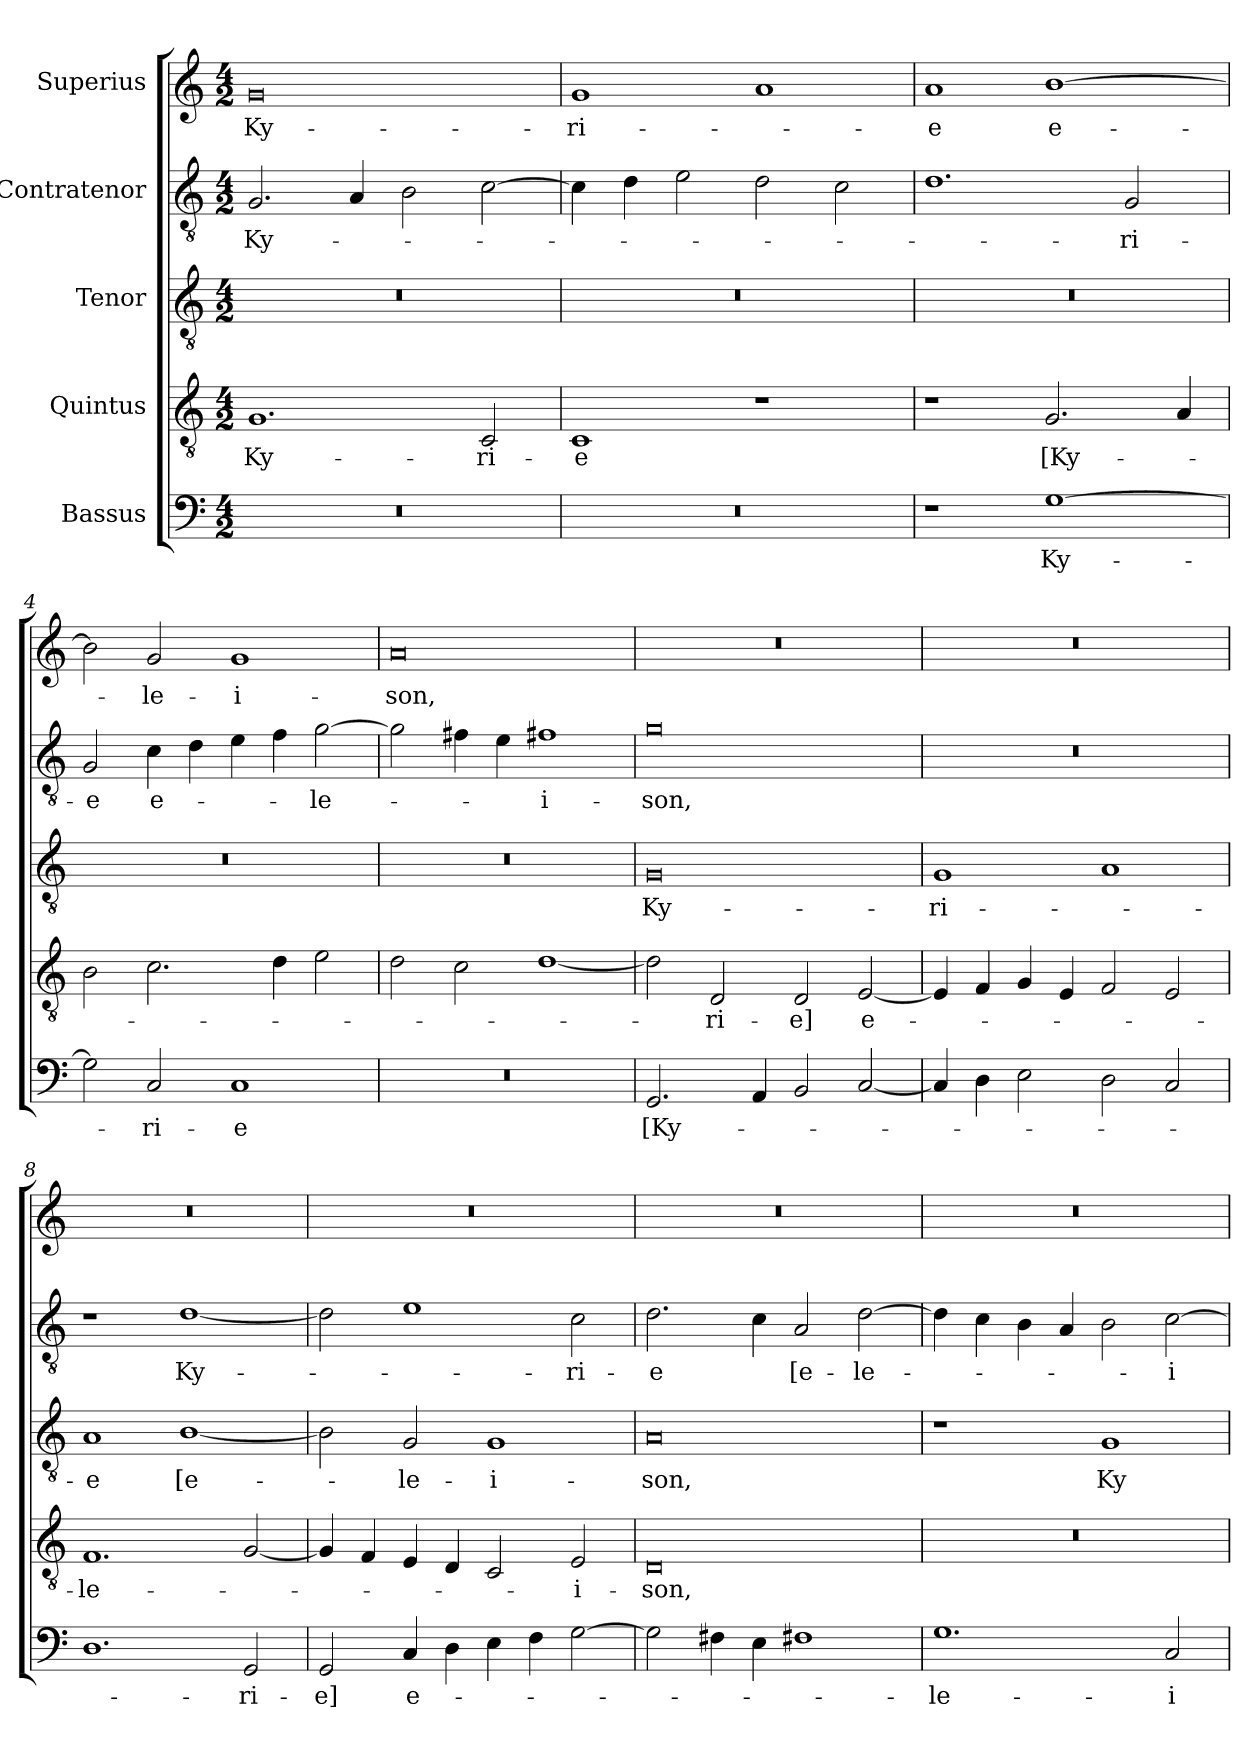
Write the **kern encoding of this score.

**kern	**text	**kern	**text	**kern	**text	**kern	**text	**kern	**text
*part5	*part5	*part4	*part4	*part3	*part3	*part2	*part2	*part1	*part1
*staff5	*staff5	*staff4	*staff4	*staff3	*staff3	*staff2	*staff2	*staff1	*staff1
*I"Bassus	*	*I"Quintus	*	*I"Tenor	*	*I"Contratenor	*	*I"Superius	*
*clefF4	*	*clefGv2	*	*clefGv2	*	*clefGv2	*	*clefG2	*
*k[]	*	*k[]	*	*k[]	*	*k[]	*	*k[]	*
*M4/2	*	*M4/2	*	*M4/2	*	*M4/2	*	*M4/2	*
=1	=1	=1	=1	=1	=1	=1	=1	=1	=1
0r	.	1.G/	Ky-	0r	.	2.G/	Ky-	0g/	Ky-
.	.	.	.	.	.	4A/	.	.	.
.	.	.	.	.	.	2B\	.	.	.
.	.	2C/	-ri-	.	.	[2c\	.	.	.
=2	=2	=2	=2	=2	=2	=2	=2	=2	=2
0r	.	1C/	-e	0r	.	4c\]	.	1g/	-ri-
.	.	.	.	.	.	4d\	.	.	.
.	.	.	.	.	.	2e\	.	.	.
.	.	1r	.	.	.	2d\	.	1a/	.
.	.	.	.	.	.	2c\	.	.	.
=3	=3	=3	=3	=3	=3	=3	=3	=3	=3
1r	.	1r	.	0r	.	1.d\	.	1a/	-e
[1G\	Ky-	2.G/	[Ky-	.	.	.	.	[1b\	e-
.	.	.	.	.	.	2G/	-ri-	.	.
.	.	4A/	.	.	.	.	.	.	.
=4	=4	=4	=4	=4	=4	=4	=4	=4	=4
2G\]	.	2B\	.	0r	.	2G/	-e	2b\]	.
2C/	-ri-	2.c\	.	.	.	4c\	e-	2g/	-le-
.	.	.	.	.	.	4d\	.	.	.
1C/	-e	.	.	.	.	4e\	.	1g/	-i-
.	.	4d\	.	.	.	4f\	.	.	.
.	.	2e\	.	.	.	[2g\	-le-	.	.
=5	=5	=5	=5	=5	=5	=5	=5	=5	=5
0r	.	2d\	.	0r	.	2g\]	.	0a/	-son,
.	.	2c\	.	.	.	4f#X\	.	.	.
.	.	.	.	.	.	4e\	.	.	.
.	.	[1d/	.	.	.	1f#X/	-i-	.	.
=6	=6	=6	=6	=6	=6	=6	=6	=6	=6
2.GG/	[Ky-	2d\]	.	0G/	Ky-	0g/	-son,	0r	.
.	.	2D/	-ri-	.	.	.	.	.	.
4AA/	.	.	.	.	.	.	.	.	.
2BB/	.	2D/	-e]	.	.	.	.	.	.
[2C/	.	[2E/	e-	.	.	.	.	.	.
=7	=7	=7	=7	=7	=7	=7	=7	=7	=7
4C/]	.	4E/]	.	1G/	-ri-	0r	.	0r	.
4D\	.	4F/	.	.	.	.	.	.	.
2E\	.	4G/	.	.	.	.	.	.	.
.	.	4E/	.	.	.	.	.	.	.
2D\	.	2F/	.	1A/	.	.	.	.	.
2C/	.	2E/	.	.	.	.	.	.	.
=8	=8	=8	=8	=8	=8	=8	=8	=8	=8
1.D\	.	1.F/	-le-	1A/	-e	1r	.	0r	.
.	.	.	.	[1B/	[e-	[1d/	Ky-	.	.
2GG/	-ri-	[2G/	.	.	.	.	.	.	.
=9	=9	=9	=9	=9	=9	=9	=9	=9	=9
2GG/	-e]	4G/]	.	2B\]	.	2d\]	.	0r	.
.	.	4F/	.	.	.	.	.	.	.
4C/	e-	4E/	.	2G/	-le-	1e/	.	.	.
4D\	.	4D/	.	.	.	.	.	.	.
4E\	.	2C/	.	1G/	-i-	.	.	.	.
4F\	.	.	.	.	.	.	.	.	.
[2G\	.	2E/	-i-	.	.	2c\	-ri-	.	.
=10	=10	=10	=10	=10	=10	=10	=10	=10	=10
2G\]	.	0D/	-son,	0A/	-son,	2.d\	-e	0r	.
4F#X\	.	.	.	.	.	.	.	.	.
4E\	.	.	.	.	.	4c\	.	.	.
1F#X\	.	.	.	.	.	2A/	[e-	.	.
.	.	.	.	.	.	[2d\	-le-	.	.
=11	=11	=11	=11	=11	=11	=11	=11	=11	=11
1.G\	-le-	0r	.	1r	.	4d\]	.	0r	.
.	.	.	.	.	.	4c\	.	.	.
.	.	.	.	.	.	4B\	.	.	.
.	.	.	.	.	.	4A/	.	.	.
.	.	.	.	1G/	Ky-	2B\	.	.	.
2C/	-i-	.	.	.	.	[2c\	-i-	.	.
=	=	=	=	=	=	=	=	=	=
*-	*-	*-	*-	*-	*-	*-	*-	*-	*-
